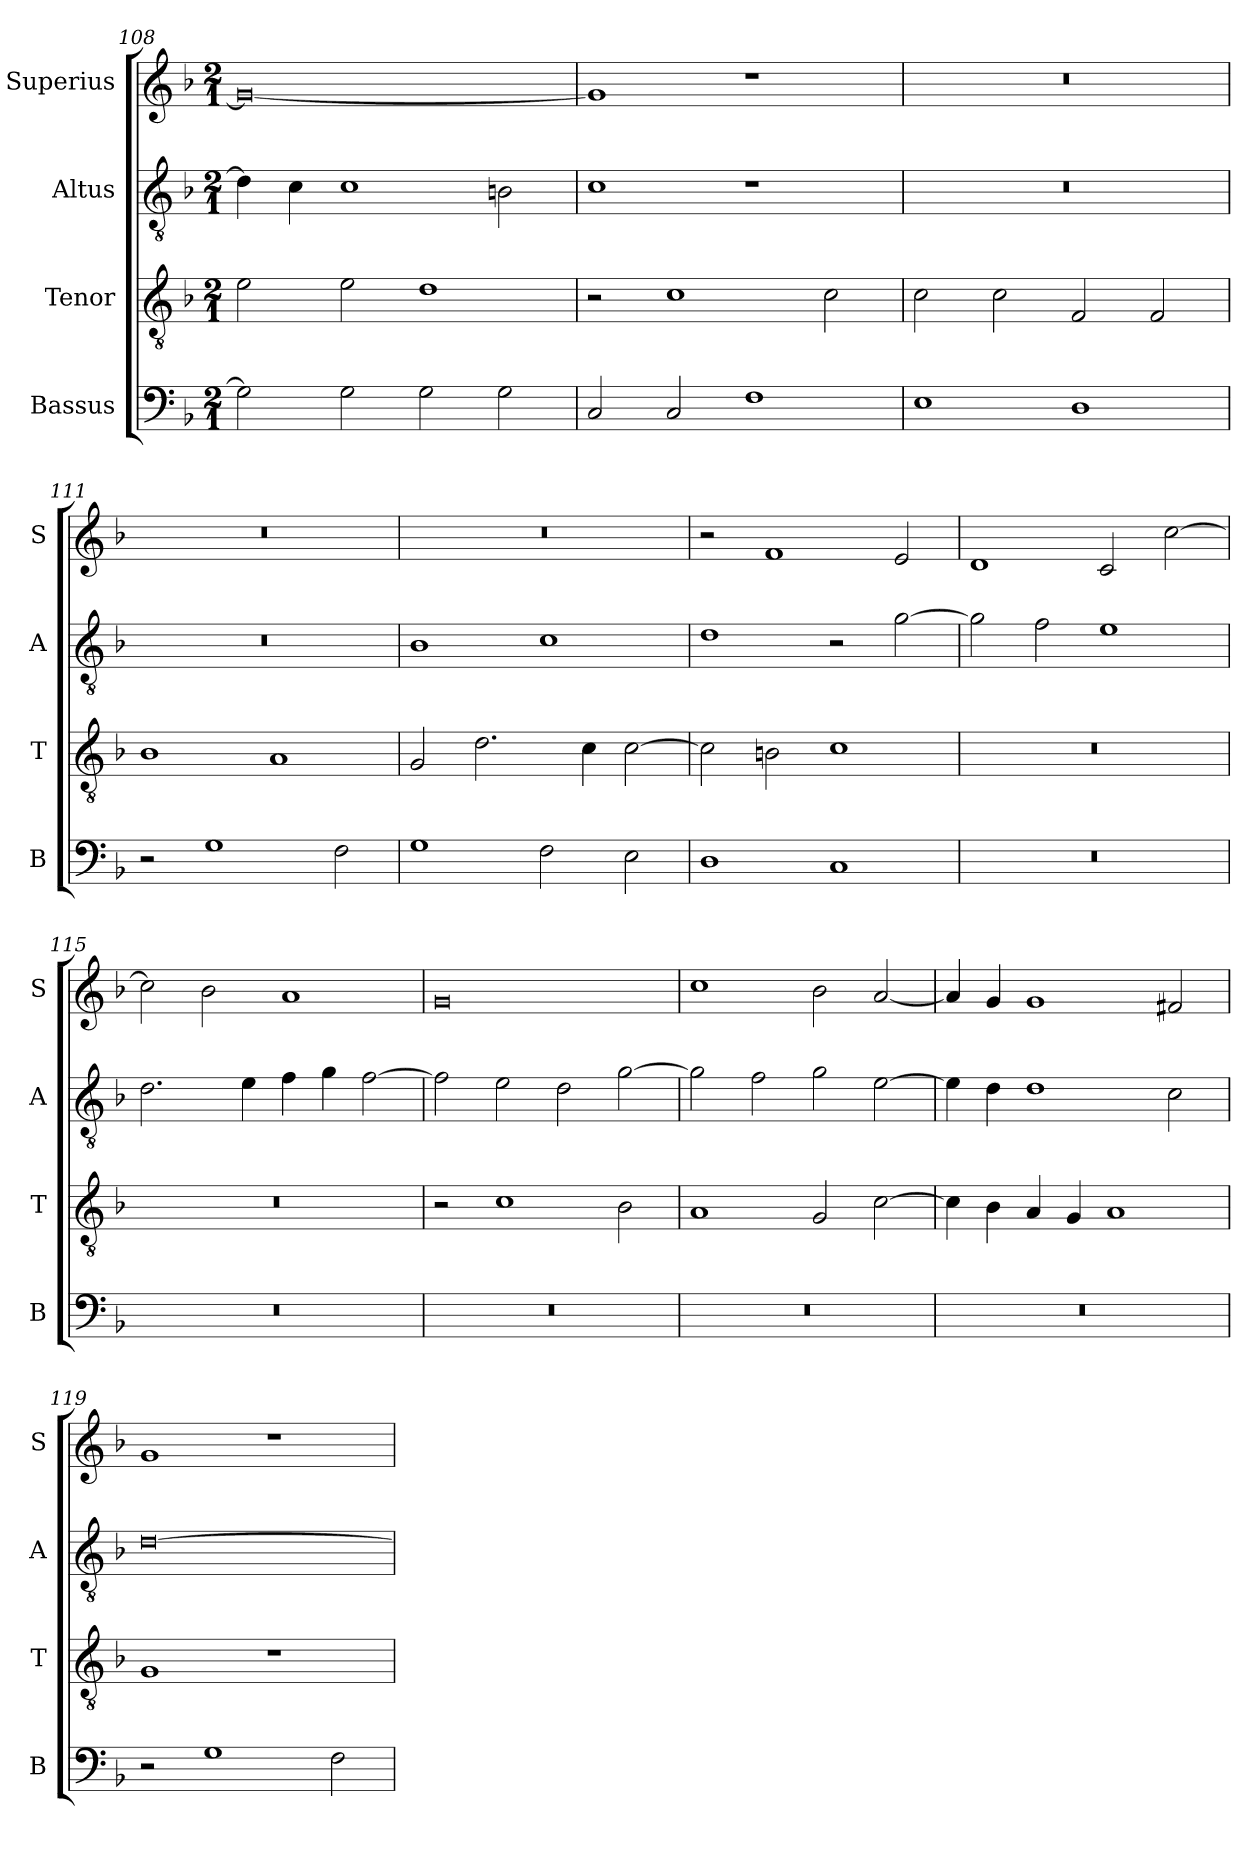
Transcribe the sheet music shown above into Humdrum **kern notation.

**kern	**kern	**kern	**kern
*part4	*part3	*part2	*part1
*staff4	*staff3	*staff2	*staff1
*I"Bassus	*I"Tenor	*I"Altus	*I"Superius
*I'B	*I'T	*I'A	*I'S
*clefF4	*clefGv2	*clefGv2	*clefG2
*k[b-]	*k[b-]	*k[b-]	*k[b-]
*F:	*F:	*F:	*F:
*M2/1	*M2/1	*M2/1	*M2/1
=108	=108	=108	=108
2G]	2e	4d]	0g_
.	.	4c	.
2G	2e	1c	.
2G	1d	.	.
2G	.	2Bn	.
=109	=109	=109	=109
2C	2r	1c	1g]
2C	1c	.	.
1F	.	1r	1r
.	2c	.	.
=110	=110	=110	=110
1E	2c	0r	0r
.	2c	.	.
1D	2F	.	.
.	2F	.	.
=111	=111	=111	=111
2r	1B-	0r	0r
1G	.	.	.
.	1A	.	.
2F	.	.	.
=112	=112	=112	=112
1G	2G	1B-	0r
.	2.d	.	.
2F	.	1c	.
.	4c	.	.
2E	[2c	.	.
=113	=113	=113	=113
1D	2c]	1d	2r
.	2Bn	.	1f
1C	1c	2r	.
.	.	[2g	2e
=114	=114	=114	=114
0r	0r	2g]	1d
.	.	2f	.
.	.	1e	2c
.	.	.	[2cc
=115	=115	=115	=115
0r	0r	2.d	2cc]
.	.	.	2b-
.	.	4e	.
.	.	4f	1a
.	.	4g	.
.	.	[2f	.
=116	=116	=116	=116
0r	2r	2f]	0g
.	1c	2e	.
.	.	2d	.
.	2B-	[2g	.
=117	=117	=117	=117
0r	1A	2g]	1cc
.	.	2f	.
.	2G	2g	2b-
.	[2c	[2e	[2a
=118	=118	=118	=118
0r	4c]	4e]	4a]
.	4B-	4d	4g
.	4A	1d	1g
.	4G	.	.
.	1A	.	.
.	.	2c	2f#X
=119	=119	=119	=119
2r	1G	[0d	1g
1G	.	.	.
.	1r	.	1r
2F	.	.	.
=	=	=	=
*-	*-	*-	*-
